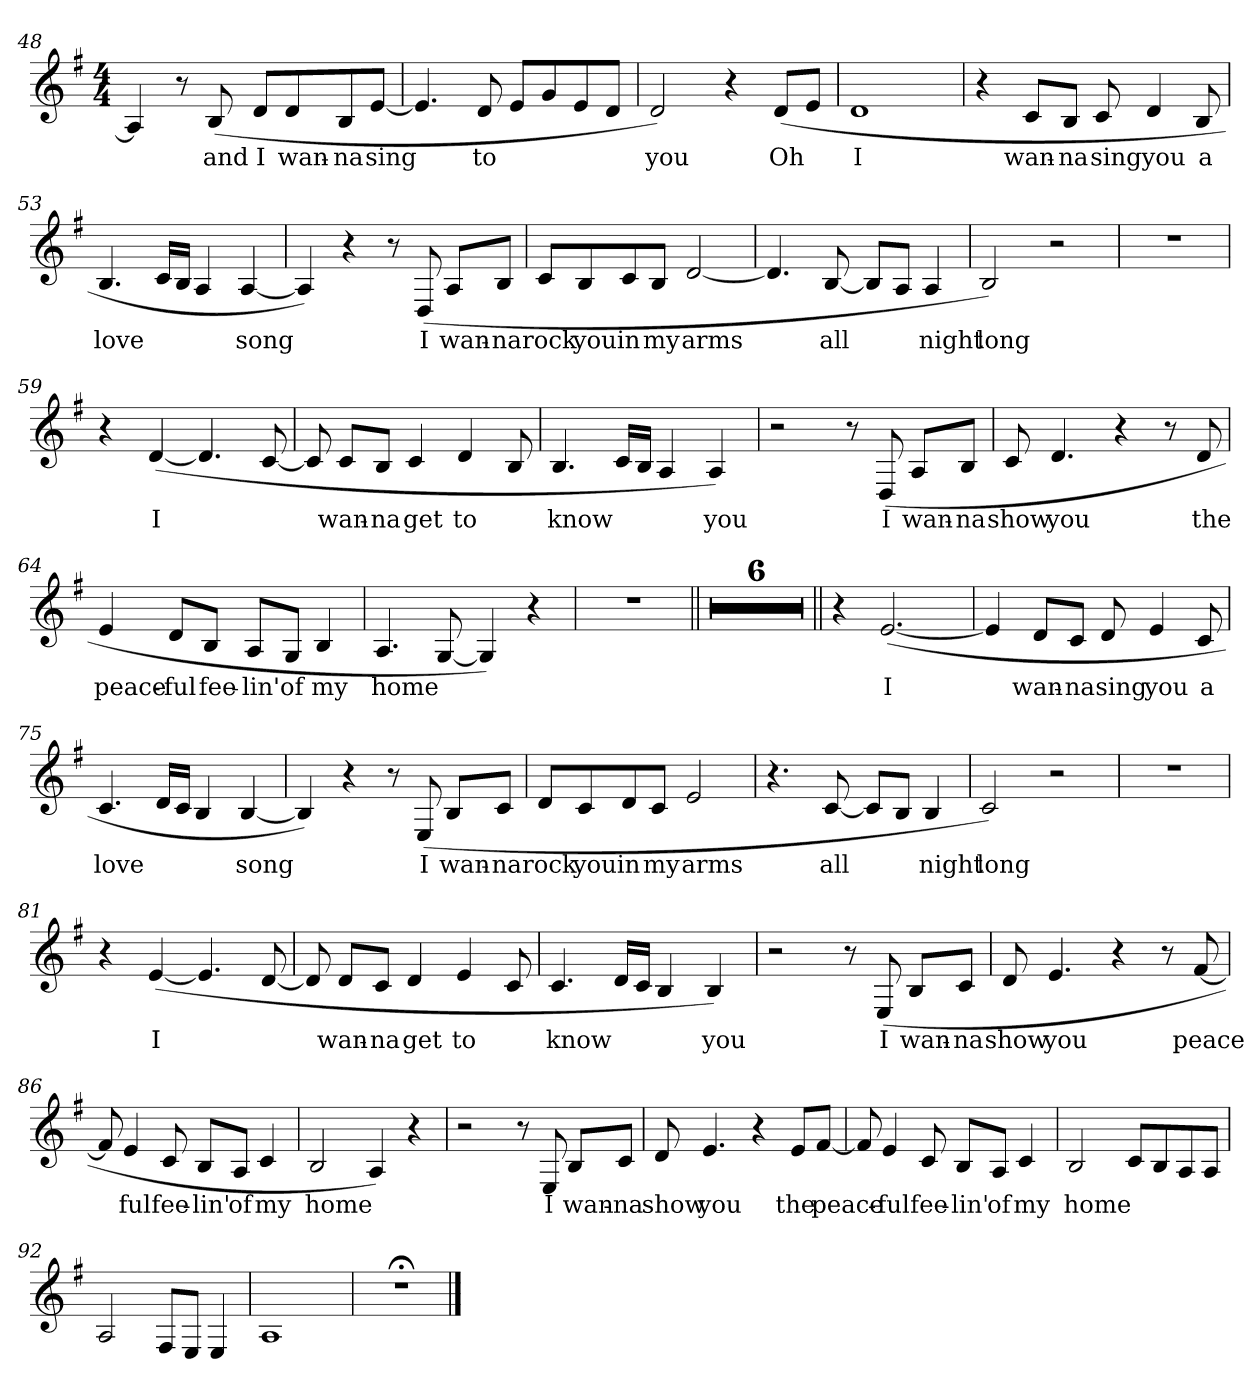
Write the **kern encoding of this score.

**kern	**text
*part1	*part1
*staff1	*staff1
*clefG2	*
*k[f#]	*
*M4/4	*
=48	=48
4A/]	.
8r	.
!	!LO:LY:b
(>8B/	and
!	!LO:LY:b
8d/L	I
!	!LO:LY:b
8d/	wan-
!	!LO:LY:b
8B/	-na
!	!LO:LY:b
[8e/J	sing
=49	=49
4.e/]	.
!	!LO:LY:b
8d/	to
8e/L	.
8g/	.
8e/	.
8d/J	.
=50	=50
!	!LO:LY:b
2d/)	you
4r	.
!	!LO:LY:b
(>8d/L	Oh
8e/J	.
=51	=51
!	!LO:LY:b
1d	I
=52	=52
4r	.
!	!LO:LY:b
8c/L	wan-
!	!LO:LY:b
8B/J	-na
!	!LO:LY:b
8c/	sing
!	!LO:LY:b
4d/	you
!	!LO:LY:b
8B/	a
=53	=53
!	!LO:LY:b
4.B/	love
16c/LL	.
16B/JJ	.
4A/	.
!	!LO:LY:b
[4A/	song
=54	=54
4A/])	.
4r	.
8r	.
!	!LO:LY:b
(>8D/	I
!	!LO:LY:b
8A/L	wan-
!	!LO:LY:b
8B/J	-na
=55	=55
!	!LO:LY:b
8c/L	rock
!	!LO:LY:b
8B/	you
!	!LO:LY:b
8c/	in
!	!LO:LY:b
8B/J	my
!	!LO:LY:b
[2d/	arms
=56	=56
4.d/]	.
!	!LO:LY:b
[8B/	all
8B/L]	.
8A/J	.
!	!LO:LY:b
4A/	night
=57	=57
!	!LO:LY:b
2B/)	long
2r	.
=58	=58
1r	.
=59	=59
4r	.
!	!LO:LY:b
(>[4d/	I
4.d/]	.
[8c/	.
=60	=60
8c/]	.
!	!LO:LY:b
8c/L	wan-
!	!LO:LY:b
8B/J	-na
!	!LO:LY:b
4c/	get
!	!LO:LY:b
4d/	to
8B/	.
=61	=61
!	!LO:LY:b
4.B/	know
16c/LL	.
16B/JJ	.
4A/	.
!	!LO:LY:b
4A/)	you
=62	=62
2r	.
8r	.
!	!LO:LY:b
(>8D/	I
!	!LO:LY:b
8A/L	wan-
!	!LO:LY:b
8B/J	-na
=63	=63
!	!LO:LY:b
8c/	show
!	!LO:LY:b
4.d/	you
4r	.
8r	.
!	!LO:LY:b
8d/	the
=64	=64
!	!LO:LY:b
4e/	peace-
!	!LO:LY:b
8d/L	-ful
!	!LO:LY:b
8B/J	fee-
!	!LO:LY:b
8A/L	-lin'
!	!LO:LY:b
8G/J	of
!	!LO:LY:b
4B/	my
=65	=65
!	!LO:LY:b
4.A/	home
[8G/	.
4G/])	.
4r	.
=66	=66
1r	.
=67||	=67||
1r	.
=68	=68
1r	.
=69	=69
1r	.
=70	=70
1r	.
=71	=71
*k[f#c#g#]	*
1r	.
=72	=72
1r	.
=73||	=73||
4r	.
!	!LO:LY:b
(>[2.e/	I
=74	=74
4e/]	.
!	!LO:LY:b
8d/L	wan-
!	!LO:LY:b
8c#/J	-na
!	!LO:LY:b
8d/	sing
!	!LO:LY:b
4e/	you
!	!LO:LY:b
8c#/	a
=75	=75
!	!LO:LY:b
4.c#/	love
16d/LL	.
16c#/JJ	.
4B/	.
!	!LO:LY:b
[4B/	song
=76	=76
4B/])	.
4r	.
8r	.
!	!LO:LY:b
(>8E/	I
!	!LO:LY:b
8B/L	wan-
!	!LO:LY:b
8c#/J	-na
=77	=77
!	!LO:LY:b
8d/L	rock
!	!LO:LY:b
8c#/	you
!	!LO:LY:b
8d/	in
!	!LO:LY:b
8c#/J	my
!	!LO:LY:b
2e/	arms
=78	=78
4.r	.
!	!LO:LY:b
[8c#/	all
8c#/L]	.
8B/J	.
!	!LO:LY:b
4B/	night
=79	=79
!	!LO:LY:b
2c#/)	long
2r	.
=80	=80
1r	.
=81	=81
4r	.
!	!LO:LY:b
(>[4e/	I
4.e/]	.
[8d/	.
=82	=82
8d/]	.
!	!LO:LY:b
8d/L	wan-
!	!LO:LY:b
8c#/J	-na
!	!LO:LY:b
4d/	get
!	!LO:LY:b
4e/	to
8c#/	.
=83	=83
!	!LO:LY:b
4.c#/	know
16d/LL	.
16c#/JJ	.
4B/	.
!	!LO:LY:b
4B/)	you
=84	=84
2r	.
8r	.
!	!LO:LY:b
(>8E/	I
!	!LO:LY:b
8B/L	wan-
!	!LO:LY:b
8c#/J	-na
=85	=85
!	!LO:LY:b
8d/	show
!	!LO:LY:b
4.e/	you
4r	.
8r	.
!	!LO:LY:b
[8f#/	peace
=86	=86
8f#/]	.
!	!LO:LY:b
4e/	ful
!	!LO:LY:b
8c#/	fee-
!	!LO:LY:b
8B/L	-lin'
!	!LO:LY:b
8A/J	of
!	!LO:LY:b
4c#/	my
=87	=87
!	!LO:LY:b
2B/	home
4A/)	.
4r	.
=88	=88
2r	.
8r	.
!	!LO:LY:b
8E/	I
!	!LO:LY:b
8B/L	wan-
!	!LO:LY:b
8c#/J	-na
=89	=89
!	!LO:LY:b
8d/	show
!	!LO:LY:b
4.e/	you
4r	.
!	!LO:LY:b
8e/L	the
!	!LO:LY:b
[8f#/J	peace-
=90	=90
8f#/]	.
!	!LO:LY:b
4e/	-ful
!	!LO:LY:b
8c#/	fee-
!	!LO:LY:b
8B/L	-lin'
!	!LO:LY:b
8A/J	of
!	!LO:LY:b
4c#/	my
=91	=91
!	!LO:LY:b
2B/	home
8c#/L	.
8B/	.
8A/	.
8A/J	.
=92	=92
2A/	.
8F#/L	.
8E/J	.
4E/	.
=93	=93
1A	.
=93X1	=93X1
1r;<	.
==	==
*-	*-
